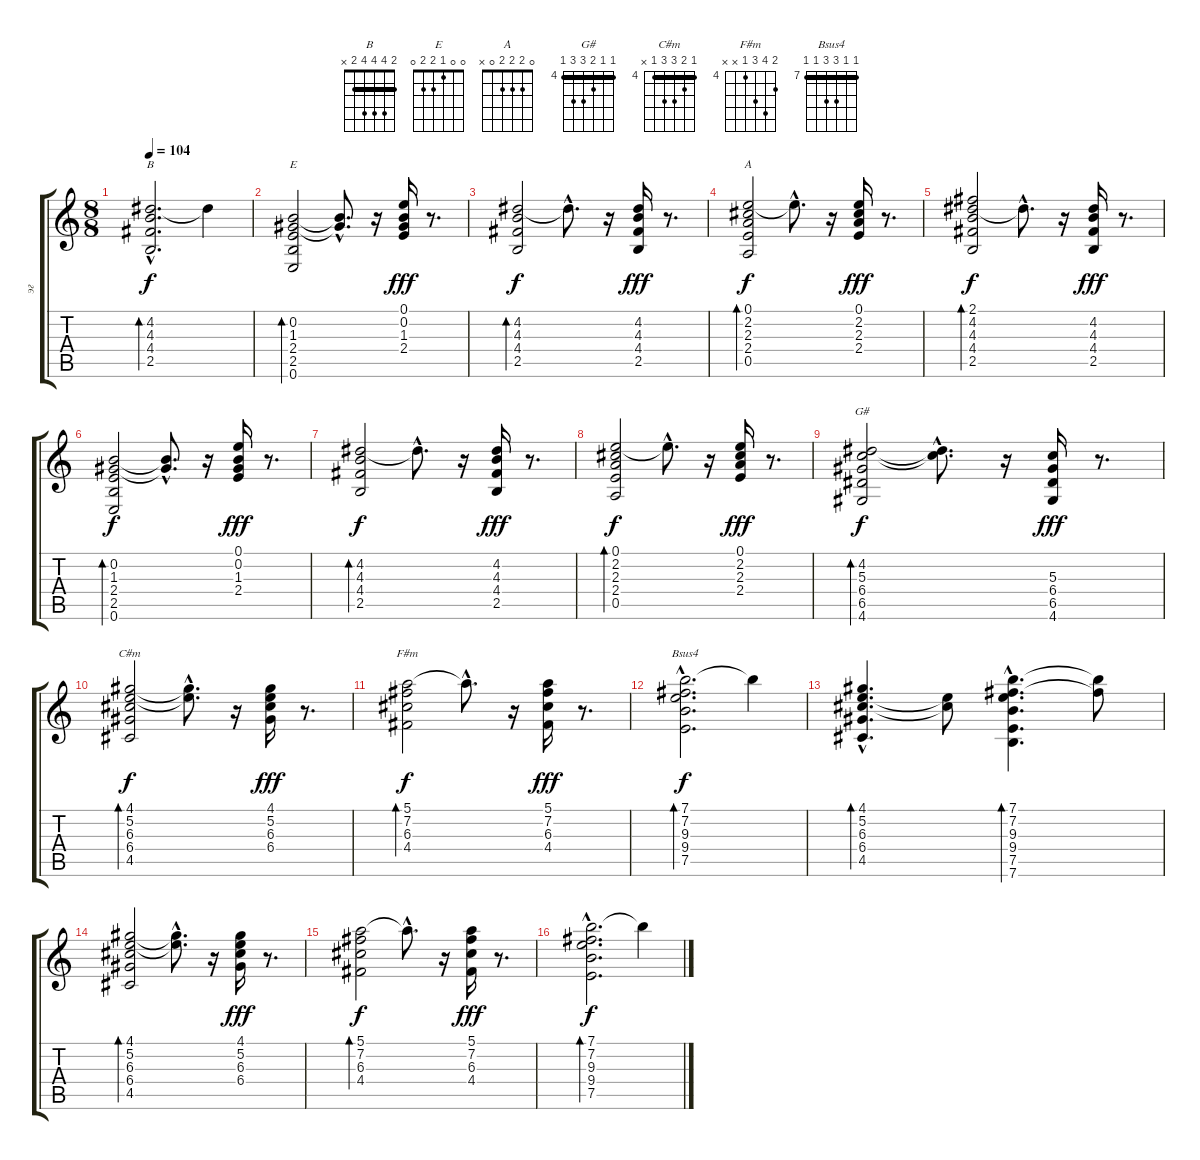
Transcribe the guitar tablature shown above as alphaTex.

\track ("эг" "эг") {instrument electricguitarclean}
\staff {score tabs}
\tuning (E4 B3 G3 D3 A2 E2) {hide}
\chord ("B" 2 4 4 4 2 x) {barre 2}
\chord ("E" 0 0 1 2 2 0)
\chord ("A" 0 2 2 2 0 x)
\chord ("G#" 4 4 5 6 6 4) {firstfret 4 barre 4}
\chord ("C#m" 4 5 6 6 4 x) {firstfret 4 barre 4}
\chord ("F#m" 5 7 6 4 x x) {firstfret 4}
\chord ("Bsus4" 7 7 9 9 7 7) {firstfret 7 barre 7}
\ts (8 8)
\tempo 104
\clef g2
\ks c
(4.2{hac} 4.3{hac} 4.4{hac} 2.5{hac}).2{d bd 240 ch "B" dy f} 4.2{t}.4 |
(0.2 1.3 2.4 2.5 0.6).2{bd 240 ch "E"} (0.2{hac t} 1.3{hac t}).8{d} r.16 (0.1 0.2 1.3 2.4).16{dy fff} r.8{d} |
(4.2 4.3 4.4 2.5).2{bd 240 dy f} 4.2{hac t}.8{d} r.16 (4.2 4.3 4.4 2.5).16{dy fff} r.8{d} |
(0.1 2.2 2.3 2.4 0.5).2{bd 240 ch "A" dy f} 0.1{hac t}.8{d} r.16 (0.1 2.2 2.3 2.4).16{dy fff} r.8{d} |
(2.1 4.2 4.3 4.4 2.5).2{bd 240 dy f} 4.2{hac t}.8{d} r.16 (4.2 4.3 4.4 2.5).16{dy fff} r.8{d} |
(0.2 1.3 2.4 2.5 0.6).2{bd 240 dy f} (0.2{hac t} 1.3{hac t}).8{d} r.16 (0.1 0.2 1.3 2.4).16{dy fff} r.8{d} |
(4.2 4.3 4.4 2.5).2{bd 240 dy f} 4.2{hac t}.8{d} r.16 (4.2 4.3 4.4 2.5).16{dy fff} r.8{d} |
(0.1 2.2 2.3 2.4 0.5).2{bd 240 dy f} 0.1{hac t}.8{d} r.16 (0.1 2.2 2.3 2.4).16{dy fff} r.8{d} |
(4.2 5.3 6.4 6.5 4.6).2{bd 240 ch "G#" dy f} (4.2{hac t} 5.3{hac t}).8{d} r.16 (5.3 6.4 6.5 4.6).16{dy fff} r.8{d} |
(4.1 5.2 6.3 6.4 4.5).2{bd 240 ch "C#m" dy f} (4.1{hac t} 5.2{hac t}).8{d} r.16 (4.1 5.2 6.3 6.4).16{dy fff} r.8{d} |
(5.1 7.2 6.3 4.4).2{bd 240 ch "F#m" dy f} 5.1{hac t}.8{d} r.16 (5.1 7.2 6.3 4.4).16{dy fff} r.8{d} |
(7.1{hac} 7.2{hac} 9.3{hac} 9.4{hac} 7.5{hac}).2{d bd 240 ch "Bsus4" dy f} 7.1{t}.4 |
(4.1{hac} 5.2{hac} 6.3{hac} 6.4{hac} 4.5{hac}).4{d bd 240} (5.2{t} 6.3{t}).8 (7.1{hac} 7.2{hac} 9.3{hac} 9.4{hac} 7.5{hac} 7.6{hac}).4{d bd 240} (7.1{t} 7.2{t}).8 |
(4.1 5.2 6.3 6.4 4.5).2{bd 240} (4.1{hac t} 5.2{hac t}).8{d} r.16 (4.1 5.2 6.3 6.4).16{dy fff} r.8{d} |
(5.1 7.2 6.3 4.4).2{bd 240 dy f} 5.1{hac t}.8{d} r.16 (5.1 7.2 6.3 4.4).16{dy fff} r.8{d} |
(7.1{hac} 7.2{hac} 9.3{hac} 9.4{hac} 7.5{hac}).2{d bd 240 dy f} 7.1{t}.4
